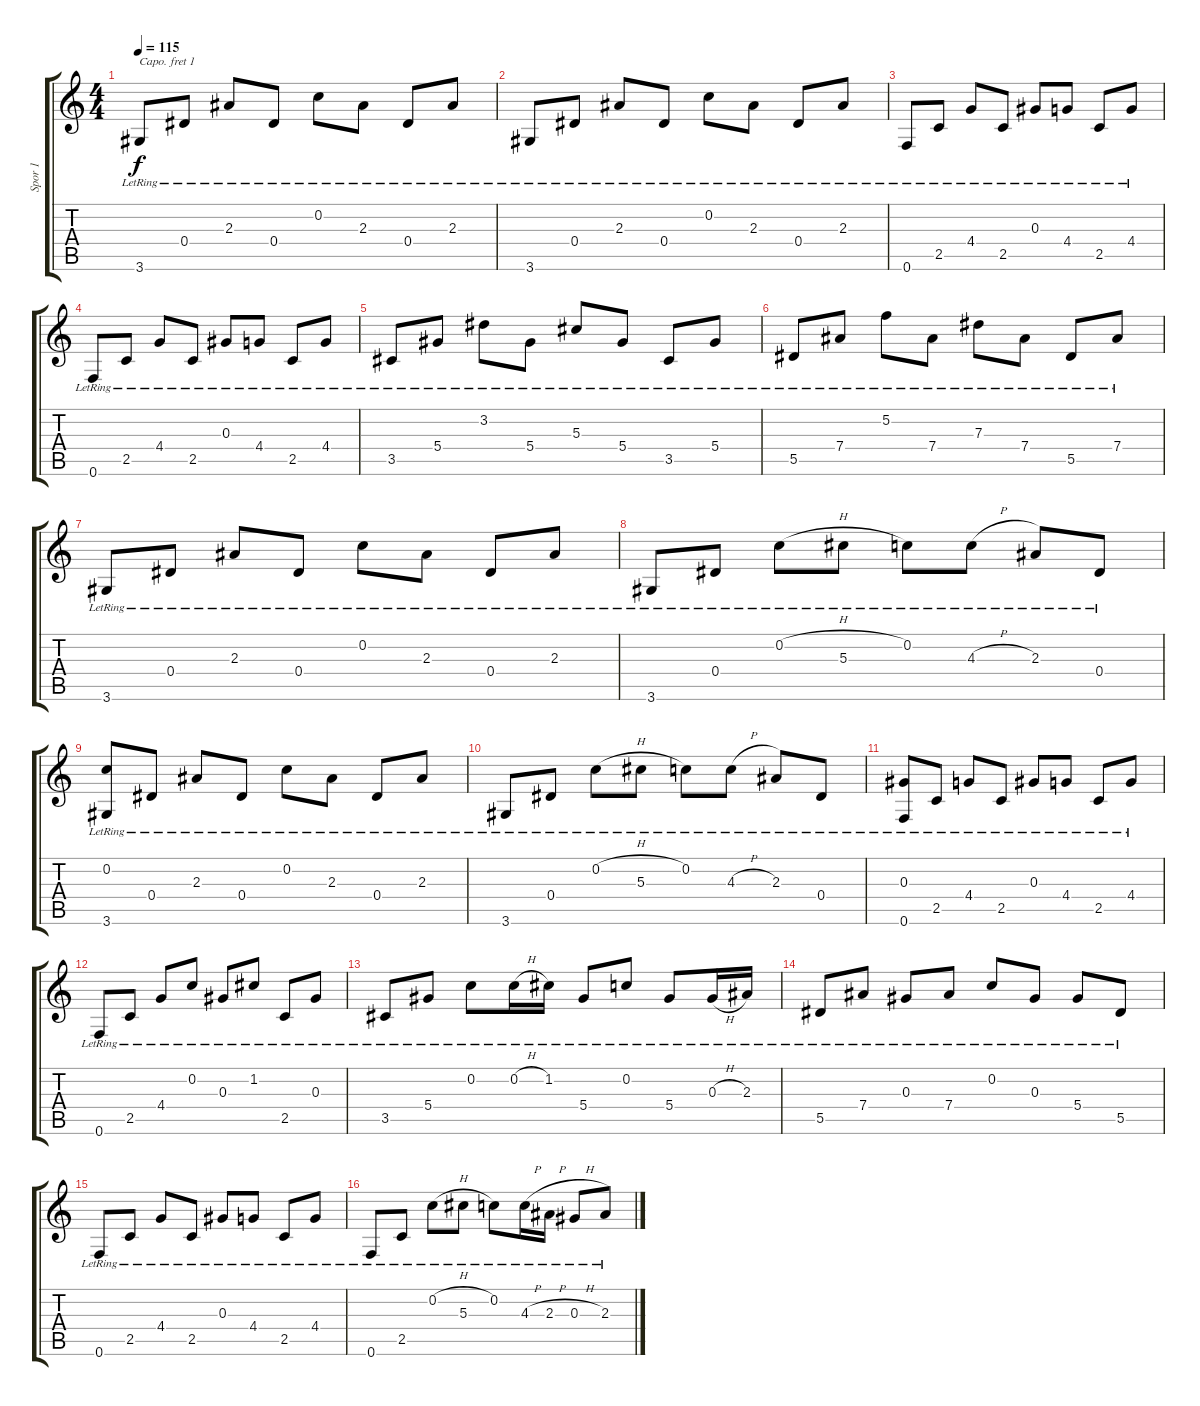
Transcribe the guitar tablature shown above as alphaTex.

\track ("Spor 1" "Spor 1") {instrument acousticguitarnylon}
\staff {score tabs}
\capo 1
\tuning (E4 B3 G3 D3 A2 E2) {hide}
\ts (4 4)
\tempo 115
\clef g2
\ks c
3.6{lr}.8{dy f instrument acousticguitarnylon} 0.4{lr}.8 2.3{lr}.8 0.4{lr}.8 0.2{lr}.8 2.3{lr}.8 0.4{lr}.8 2.3{lr}.8 |
3.6{lr}.8 0.4{lr}.8 2.3{lr}.8 0.4{lr}.8 0.2{lr}.8 2.3{lr}.8 0.4{lr}.8 2.3{lr}.8 |
0.6{lr}.8 2.5{lr}.8 4.4{lr}.8 2.5{lr}.8 0.3{lr}.8 4.4{lr}.8 2.5{lr}.8 4.4{lr}.8 |
0.6{lr}.8 2.5{lr}.8 4.4{lr}.8 2.5{lr}.8 0.3{lr}.8 4.4{lr}.8 2.5{lr}.8 4.4{lr}.8 |
3.5{lr}.8 5.4{lr}.8 3.2{lr}.8 5.4{lr}.8 5.3{lr}.8 5.4{lr}.8 3.5{lr}.8 5.4{lr}.8 |
5.5{lr}.8 7.4{lr}.8 5.2{lr}.8 7.4{lr}.8 7.3{lr}.8 7.4{lr}.8 5.5{lr}.8 7.4{lr}.8 |
3.6{lr}.8 0.4{lr}.8 2.3{lr}.8 0.4{lr}.8 0.2{lr}.8 2.3{lr}.8 0.4{lr}.8 2.3{lr}.8 |
3.6{lr}.8 0.4{lr}.8 0.2{h lr}.8 5.3{lr}.8 0.2{lr}.8 4.3{h lr}.8 2.3{lr}.8 0.4{lr}.8 |
(0.2{lr} 3.6{lr}).8 0.4{lr}.8 2.3{lr}.8 0.4{lr}.8 0.2{lr}.8 2.3{lr}.8 0.4{lr}.8 2.3{lr}.8 |
3.6{lr}.8 0.4{lr}.8 0.2{h lr}.8 5.3{lr}.8 0.2{lr}.8 4.3{h lr}.8 2.3{lr}.8 0.4{lr}.8 |
(0.3{lr} 0.6{lr}).8 2.5{lr}.8 4.4{lr}.8 2.5{lr}.8 0.3{lr}.8 4.4{lr}.8 2.5{lr}.8 4.4{lr}.8 |
0.6{lr}.8 2.5{lr}.8 4.4{lr}.8 0.2{lr}.8 0.3{lr}.8 1.2{lr}.8 2.5{lr}.8 0.3{lr}.8 |
3.5{lr}.8 5.4{lr}.8 0.2{lr}.8 0.2{h lr}.16 1.2{lr}.16 5.4{lr}.8 0.2{lr}.8 5.4{lr}.8 0.3{h lr}.16 2.3{lr}.16 |
5.5{lr}.8 7.4{lr}.8 0.3{lr}.8 7.4{lr}.8 0.2{lr}.8 0.3{lr}.8 5.4{lr}.8 5.5{lr}.8 |
0.6{lr}.8 2.5{lr}.8 4.4{lr}.8 2.5{lr}.8 0.3{lr}.8 4.4{lr}.8 2.5{lr}.8 4.4{lr}.8 |
0.6{lr}.8 2.5{lr}.8 0.2{h lr}.8 5.3{lr}.8 0.2{lr}.8 4.3{h lr}.16 2.3{h lr}.16 0.3{h lr}.8 2.3{lr}.8
